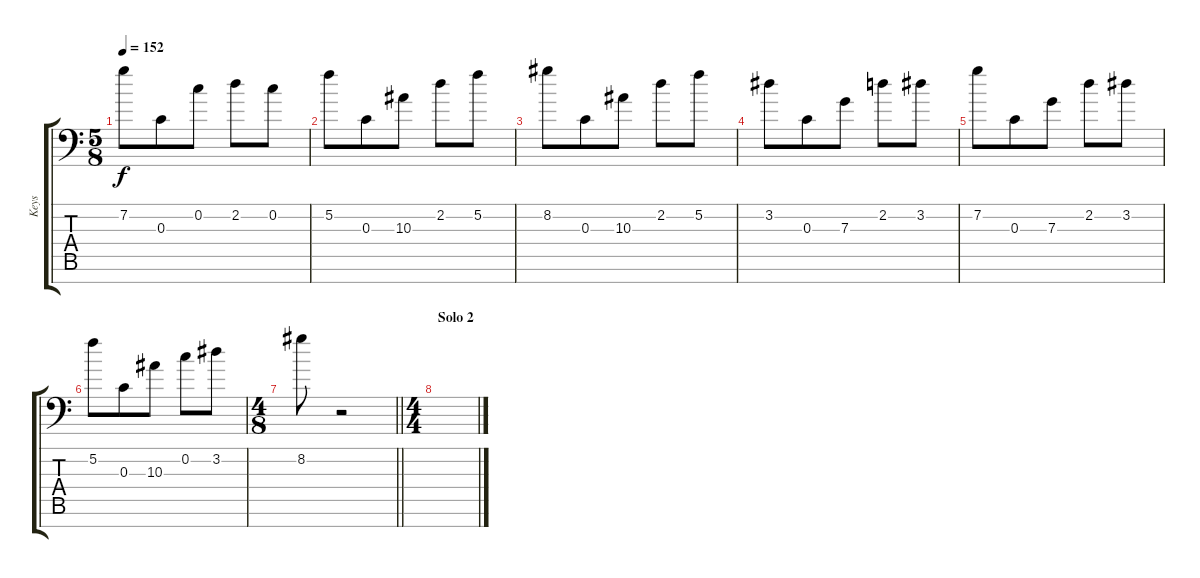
\track ("Keys" "Keys") {instrument fx5brightness}
\staff {score tabs}
\tuning (C6 C5 C4 C3 C2 C1 C0) {hide}
\ts (5 8)
\tempo 152
\clef f4
\ks c
7.2.8{dy f} 0.3.8 0.2.8 2.2.8 0.2.8 |
5.2.8 0.3.8 10.3.8 2.2.8 5.2.8 |
8.2.8 0.3.8 10.3.8 2.2.8 5.2.8 |
3.2.8 0.3.8 7.3.8 2.2.8 3.2.8 |
7.2.8 0.3.8 7.3.8 2.2.8 3.2.8 |
5.2.8 0.3.8 10.3.8 0.2.8 3.2.8 |
\ts (4 8)
\barLineRight lightlight
8.2.8 r.2 |
\ts (4 4)
\section ("" "Solo 2")
